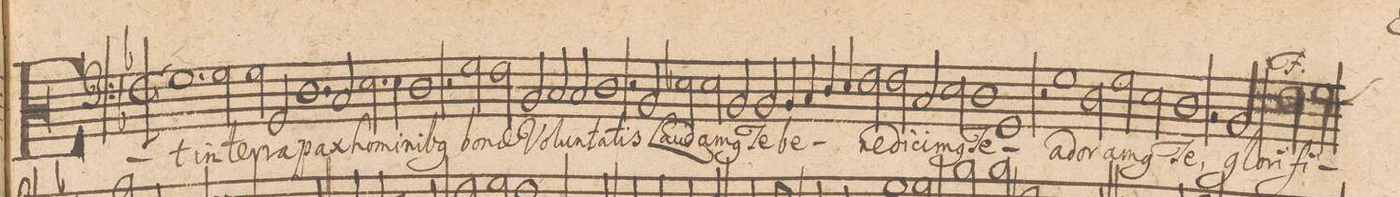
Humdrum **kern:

**kern	**text	**dynam
*I"BASSVS.	*	*
*clefF4	*	*
*k[b-]	*	*
*met(c|)	*	*
*M2/1	*	*
1.G\	Et	.
*2\right	*	*
2G\	in	.
=2-	=2-	=2-
2G\	ter-	.
2GG/	-ra	.
1.D\	pax	.
=3-	=3-	=3-
2C/	ho-	.
2.E\	-mi-	.
4E\	-ni-	.
=4-	=4-	=4-
1D\	-b(us)	.
2r	.	.
2G\	bo-	.
=5-	=5-	=5-
2F\	-nae	.
2BB-/	Vo-	.
2C/	-lun-	.
2C/	-ta-	.
=6-	=6-	=6-
1D\	-tis	.
2r	.	.
2BB-/	Lau-	.
=7-	=7-	=7-
2E-X\	-da-	.
2E-\	-m(us)	.
2BB-/	Te	.
2BB-/	be-	.
=8-	=8-	=8-
4BB-/	.	.
4C/	.	.
4D/	.	.
4E-y/	.	.
2F\	-ne-	.
2F\	-di-	.
=9-	=9-	=9-
2C/	-ci-	.
2E-y\	-m(us)	.
1D\	Te	.
=10-	=10-	=10-
1GG/	.	.
2r	.	.
1G\	a-	.
=11-	=11-	=11-
2D\	-do-	.
2G\	-ra-	.
2Eny\	-m(us)	.
=12-	=12-	=12-
1D\	Te	.
2rBB	.	.
2BB-/	glo-	.
=13-	=13-	=13-
2F\	-ri-	f
*custos:F	*	*
2G\	-fi-	.
*-	*-	*-
